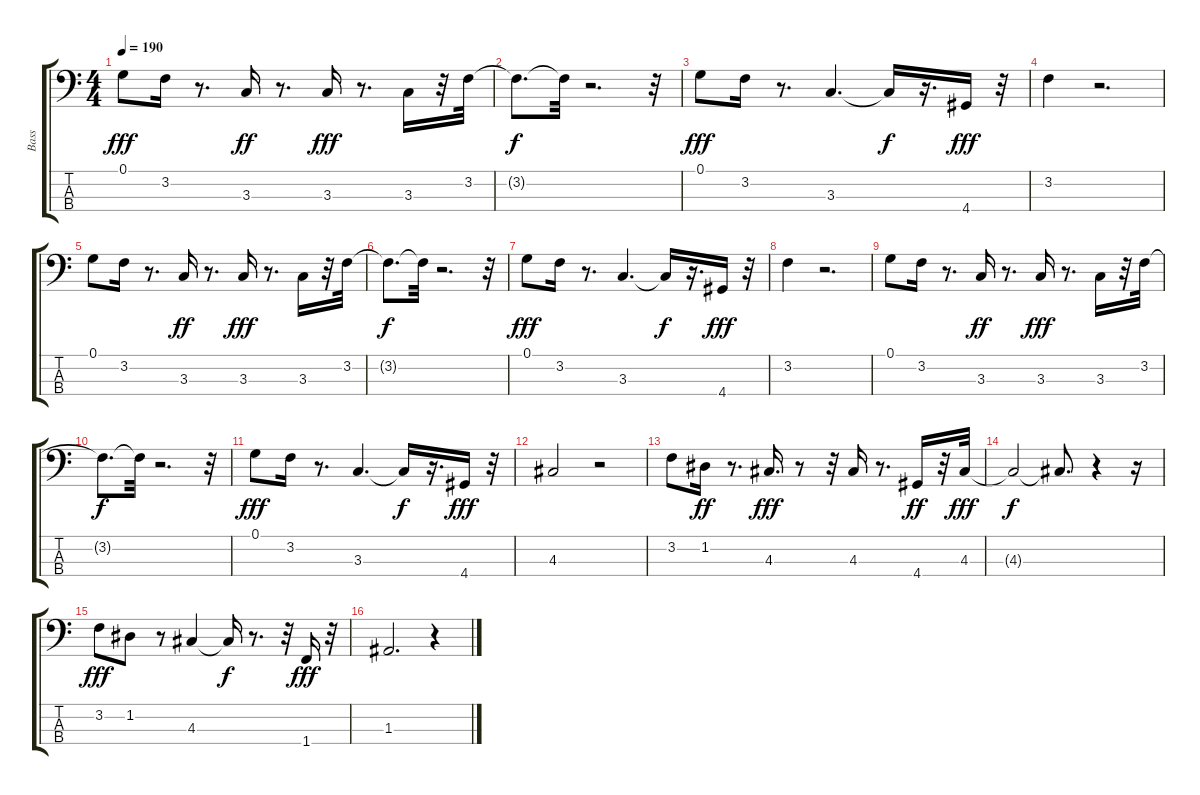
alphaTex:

\track ("Bass" "Bass") {instrument electricbassfinger}
\staff {score tabs}
\tuning (G2 D2 A1 E1) {hide}
\ts (4 4)
\tempo 190
\clef f4
\ks c
0.1.8{dy fff} 3.2.16 r.8{d} 3.3.16{dy ff} r.8{d} 3.3.16{dy fff} r.8{d} 3.3.16 r.32 3.2.32 |
3.2{t}.8{d dy f} 3.2{t}.32 r.2{d} r.32 |
0.1.8{dy fff} 3.2.16 r.8{d} 3.3.4{d} 3.3{t}.16{dy f} r.16{d} 4.4.16{dy fff} r.32 |
3.2.4 r.2{d} |
0.1.8 3.2.16 r.8{d} 3.3.16{dy ff} r.8{d} 3.3.16{dy fff} r.8{d} 3.3.16 r.32 3.2.32 |
3.2{t}.8{d dy f} 3.2{t}.32 r.2{d} r.32 |
0.1.8{dy fff} 3.2.16 r.8{d} 3.3.4{d} 3.3{t}.16{dy f} r.16{d} 4.4.16{dy fff} r.32 |
3.2.4 r.2{d} |
0.1.8 3.2.16 r.8{d} 3.3.16{dy ff} r.8{d} 3.3.16{dy fff} r.8{d} 3.3.16 r.32 3.2.32 |
3.2{t}.8{d dy f} 3.2{t}.32 r.2{d} r.32 |
0.1.8{dy fff} 3.2.16 r.8{d} 3.3.4{d} 3.3{t}.16{dy f} r.16{d} 4.4.16{dy fff} r.32 |
4.3.2 r.2 |
3.2.8 1.2.16{dy ff} r.8{d} 4.3.16{d dy fff} r.8 r.32 4.3.16 r.8{d} 4.4.16{dy ff} r.32 4.3.32{dy fff} |
4.3{t}.2{dy f} 4.3{t}.8{d} r.4 r.16 |
3.2.8{dy fff} 1.2.8 r.8 4.3.4 4.3{t}.16{dy f} r.8{d} r.32 1.4.16{dy fff} r.32 |
1.3.2{d} r.4
